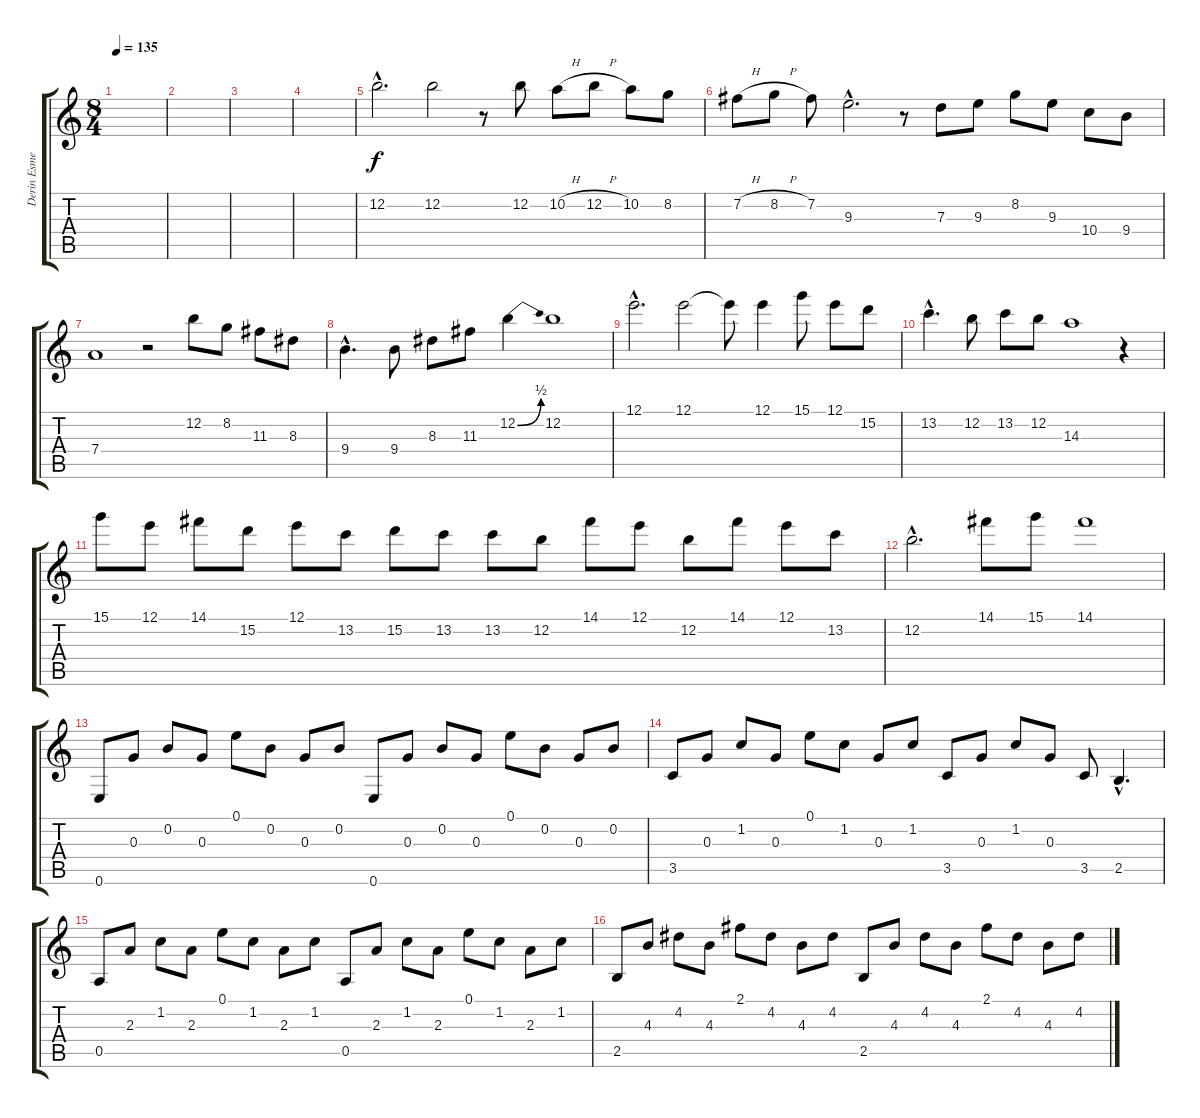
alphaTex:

\track ("Derin Esmer" "Derin Esme") {instrument electricguitarjazz}
\staff {score tabs}
\tuning (E4 B3 G3 D3 A2 E2) {hide}
\ts (8 4)
\tempo 135
\clef g2
\ks c
|
|
|
|
12.2{hac}.2{d} 12.2.2 r.8 12.2.8 10.2{h}.8 12.2{h}.8 10.2.8 8.2.8 |
7.2{h}.8 8.2{h}.8 7.2.8 9.3{hac}.2{d} r.8 7.3.8 9.3.8 8.2.8 9.3.8 10.4.8 9.4.8 |
7.4.1 r.2 12.2.8 8.2.8 11.3.8 8.3.8 |
9.4{hac}.4{d} 9.4.8 8.3.8 11.3.8 12.2{be (bend 0 0 60 2)}.4 12.2.1 |
12.1{hac}.2{d} 12.1.2 12.1{t}.8 12.1.4 15.1.8 12.1.8 15.2.8 |
13.2{hac}.4{d} 12.2.8 13.2.8 12.2.8 14.3.1 r.4 |
15.1.8 12.1.8 14.1.8 15.2.8 12.1.8 13.2.8 15.2.8 13.2.8 13.2.8 12.2.8 14.1.8 12.1.8 12.2.8 14.1.8 12.1.8 13.2.8 |
12.2{hac}.2{d} 14.1.8 15.1.8 14.1.1 |
0.6.8{instrument electricguitarclean} 0.3.8 0.2.8 0.3.8 0.1.8 0.2.8 0.3.8 0.2.8 0.6.8 0.3.8 0.2.8 0.3.8 0.1.8 0.2.8 0.3.8 0.2.8 |
3.5.8 0.3.8 1.2.8 0.3.8 0.1.8 1.2.8 0.3.8 1.2.8 3.5.8 0.3.8 1.2.8 0.3.8 3.5.8 2.5{hac}.4{d} |
0.5.8 2.3.8 1.2.8 2.3.8 0.1.8 1.2.8 2.3.8 1.2.8 0.5.8 2.3.8 1.2.8 2.3.8 0.1.8 1.2.8 2.3.8 1.2.8 |
2.5.8 4.3.8 4.2.8 4.3.8 2.1.8 4.2.8 4.3.8 4.2.8 2.5.8 4.3.8 4.2.8 4.3.8 2.1.8 4.2.8 4.3.8 4.2.8
